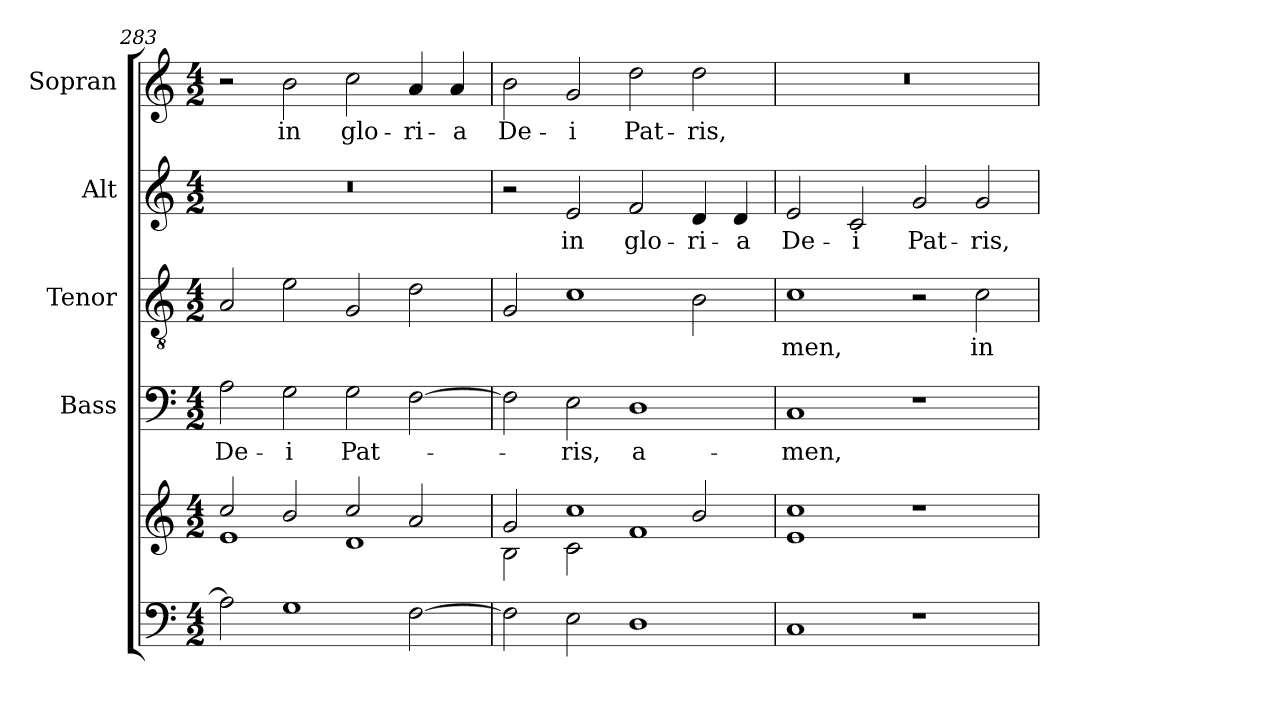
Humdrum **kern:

**kern	**kern	**kern	**text	**kern	**text	**kern	**text	**kern	**text
*part5	*part5	*part4	*part4	*part3	*part3	*part2	*part2	*part1	*part1
*staff6	*staff5	*staff4	*staff4	*staff3	*staff3	*staff2	*staff2	*staff1	*staff1
*	*	*I"Bass	*	*I"Tenor	*	*I"Alt	*	*I"Sopran	*
*	*	*I'B.	*	*I'T.	*	*I'A.	*	*I'S.	*
*clefF4	*clefG2	*clefF4	*	*clefGv2	*	*clefG2	*	*clefG2	*
*k[]	*k[]	*k[]	*	*k[]	*	*k[]	*	*k[]	*
*C:	*C:	*C:	*	*C:	*	*C:	*	*C:	*
*M4/2	*M4/2	*M4/2	*	*M4/2	*	*M4/2	*	*M4/2	*
=283	=283	=283	=283	=283	=283	=283	=283	=283	=283
*	*^	*	*	*	*	*	*	*	*
!	!	!	!	!LO:LY:b	!	!	!	!	!	!
2A\]	2cc/	1e	2A\	De-	2A/	.	0r	.	2r	.
!	!	!	!	!LO:LY:b	!	!	!	!	!	!LO:LY:b
1G	2b/	.	2G\	-i	2e\	.	.	.	2b\	in
!	!	!	!	!LO:LY:b	!	!	!	!	!	!LO:LY:b
.	2cc/	1d	2G\	Pat-	2G/	.	.	.	2cc\	glo-
!	!	!	!	!	!	!	!	!	!	!LO:LY:b
[2F\	2a/	.	[2F\	.	2d\	.	.	.	4a/	-ri-
!	!	!	!	!	!	!	!	!	!	!LO:LY:b
.	.	.	.	.	.	.	.	.	4a/	-a
!!LO:PB:g=z
=284	=284	=284	=284	=284	=284	=284	=284	=284	=284	=284
!	!	!	!	!	!	!	!	!	!	!LO:LY:b
2F\]	2g/	2B\	2F\]	.	2G/	.	2r	.	2b\	De-
!	!	!	!	!LO:LY:b	!	!	!	!LO:LY:b	!	!LO:LY:b
2E\	1cc	2c\	2E\	-ris,	1c	.	2e/	in	2g/	-i
!	!	!	!	!LO:LY:b	!	!	!	!LO:LY:b	!	!LO:LY:b
1D	.	1f	1D	a-	.	.	2f/	glo-	2dd\	Pat-
!	!	!	!	!	!	!	!	!LO:LY:b	!	!LO:LY:b
.	2b/	.	.	.	2B\	.	4d/	-ri-	2dd\	-ris,
!	!	!	!	!	!	!	!	!LO:LY:b	!	!
.	.	.	.	.	.	.	4d/	-a	.	.
*	*v	*v	*	*	*	*	*	*	*	*
=285	=285	=285	=285	=285	=285	=285	=285	=285	=285
!	!	!	!LO:LY:b	!	!LO:LY:b	!	!LO:LY:b	!	!
1C	1e 1cc	1C	-men,	1c	-men,	2e/	De-	0r	.
!	!	!	!	!	!	!	!LO:LY:b	!	!
.	.	.	.	.	.	2c/	-i	.	.
!	!	!	!	!	!	!	!LO:LY:b	!	!
1r	1r	1r	.	2r	.	2g/	Pat-	.	.
!	!	!	!	!	!LO:LY:b	!	!LO:LY:b	!	!
.	.	.	.	2c\	in	2g/	-ris,	.	.
=	=	=	=	=	=	=	=	=	=
*-	*-	*-	*-	*-	*-	*-	*-	*-	*-
